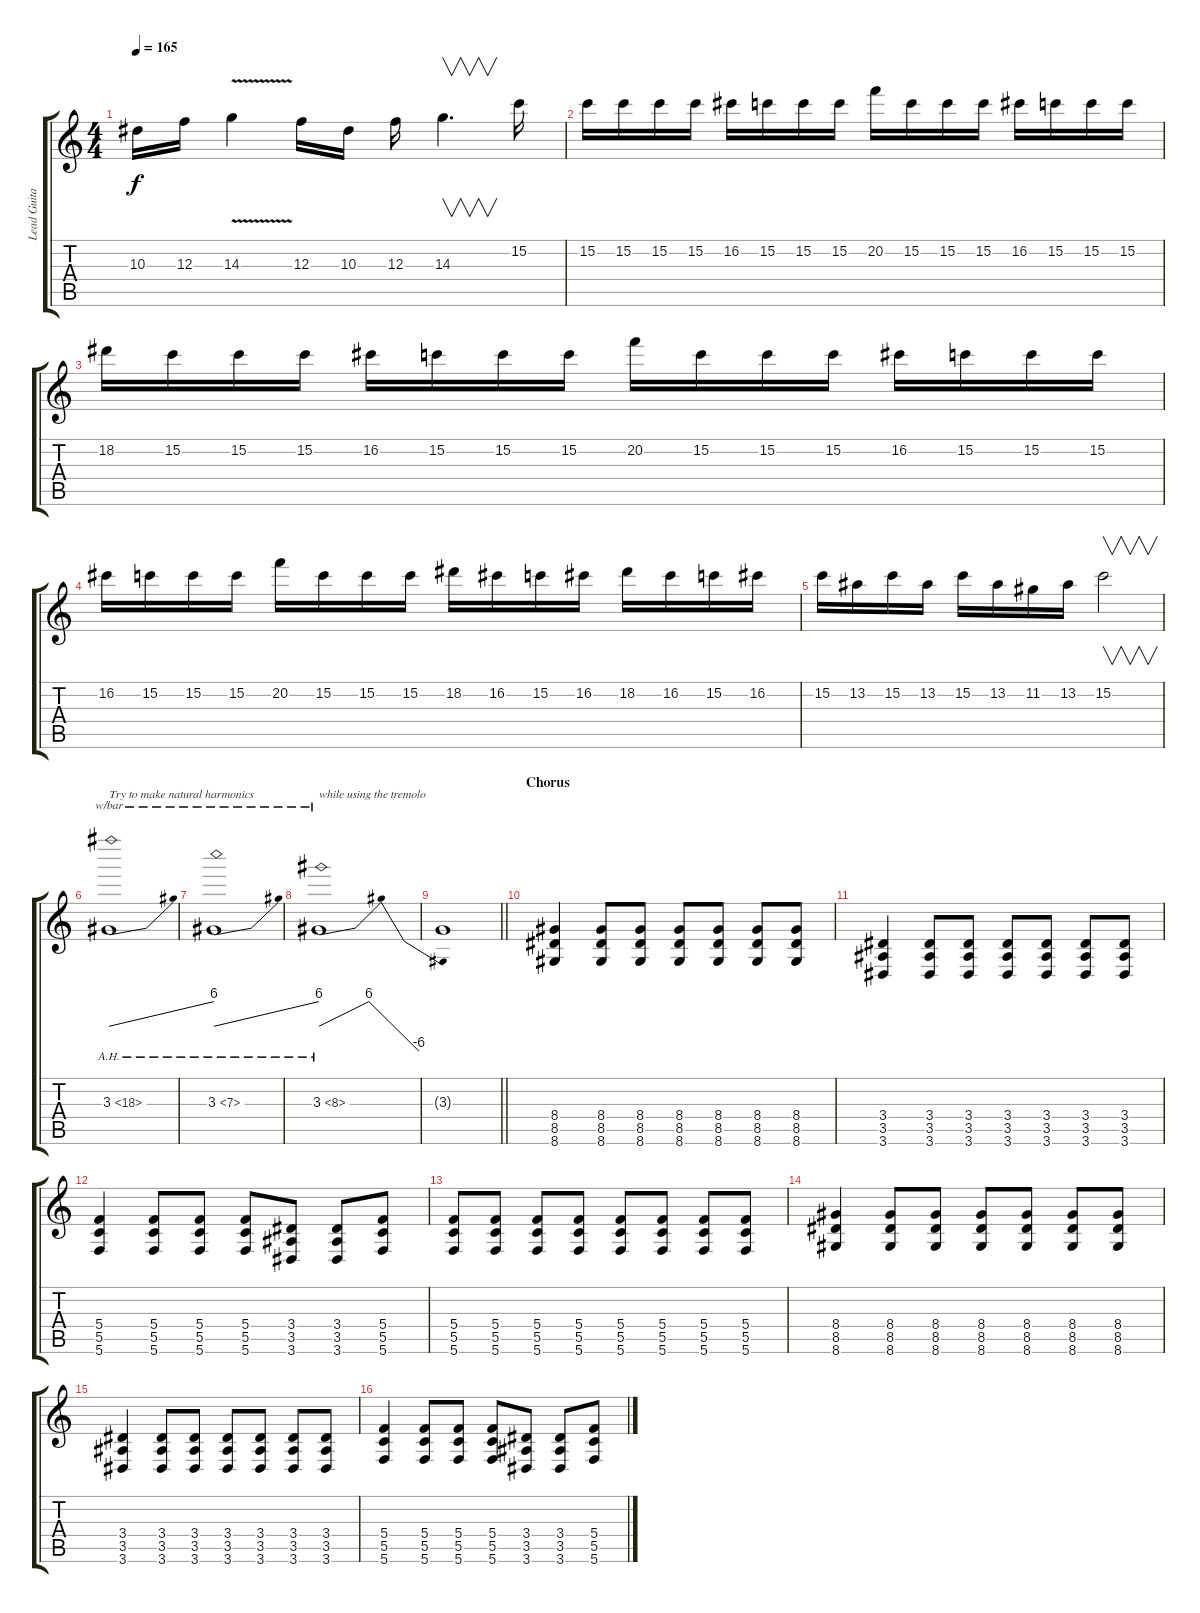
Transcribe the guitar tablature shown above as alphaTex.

\track ("Lead Guitar" "Lead Guita") {instrument distortionguitar}
\staff {score tabs}
\tuning (D4 A3 F3 C3 G2 C2) {hide}
\ts (4 4)
\tempo 165
\clef g2
\ks c
10.3.16{dy f} 12.3.16 14.3{v}.4 12.3.16 10.3.16 12.3.16 14.3.4{v d} 15.2.16 |
15.2.16 15.2.16 15.2.16 15.2.16 16.2.16 15.2.16 15.2.16 15.2.16 20.2.16 15.2.16 15.2.16 15.2.16 16.2.16 15.2.16 15.2.16 15.2.16 |
18.2.16 15.2.16 15.2.16 15.2.16 16.2.16 15.2.16 15.2.16 15.2.16 20.2.16 15.2.16 15.2.16 15.2.16 16.2.16 15.2.16 15.2.16 15.2.16 |
16.2.16 15.2.16 15.2.16 15.2.16 20.2.16 15.2.16 15.2.16 15.2.16 18.2.16 16.2.16 15.2.16 16.2.16 18.2.16 16.2.16 15.2.16 16.2.16 |
15.2.16 13.2.16 15.2.16 13.2.16 15.2.16 13.2.16 11.2.16 13.2.16 15.2.2{v} |
3.3{ah 15}.1{tbe (dive default 0 0 60 24) txt "Try to make natural harmonics"} |
3.3{ah 4}.1{tbe (dive default 0 0 60 24)} |
3.3{ah 5}.1{tbe (dip default 0 0 5 24 60 -24) txt "while using the tremolo"} |
\barLineRight lightlight
3.3{t}.1 |
\section ("" "Chorus")
(8.4 8.5 8.6).4 (8.4 8.5 8.6).8 (8.4 8.5 8.6).8 (8.4 8.5 8.6).8 (8.4 8.5 8.6).8 (8.4 8.5 8.6).8 (8.4 8.5 8.6).8 |
(3.4 3.5 3.6).4 (3.4 3.5 3.6).8 (3.4 3.5 3.6).8 (3.4 3.5 3.6).8 (3.4 3.5 3.6).8 (3.4 3.5 3.6).8 (3.4 3.5 3.6).8 |
(5.4 5.5 5.6).4 (5.4 5.5 5.6).8 (5.4 5.5 5.6).8 (5.4 5.5 5.6).8 (3.4 3.5 3.6).8 (3.4 3.5 3.6).8 (5.4 5.5 5.6).8 |
(5.4 5.5 5.6).8 (5.4 5.5 5.6).8 (5.4 5.5 5.6).8 (5.4 5.5 5.6).8 (5.4 5.5 5.6).8 (5.4 5.5 5.6).8 (5.4 5.5 5.6).8 (5.4 5.5 5.6).8 |
(8.4 8.5 8.6).4 (8.4 8.5 8.6).8 (8.4 8.5 8.6).8 (8.4 8.5 8.6).8 (8.4 8.5 8.6).8 (8.4 8.5 8.6).8 (8.4 8.5 8.6).8 |
(3.4 3.5 3.6).4 (3.4 3.5 3.6).8 (3.4 3.5 3.6).8 (3.4 3.5 3.6).8 (3.4 3.5 3.6).8 (3.4 3.5 3.6).8 (3.4 3.5 3.6).8 |
(5.4 5.5 5.6).4 (5.4 5.5 5.6).8 (5.4 5.5 5.6).8 (5.4 5.5 5.6).8 (3.4 3.5 3.6).8 (3.4 3.5 3.6).8 (5.4 5.5 5.6).8
